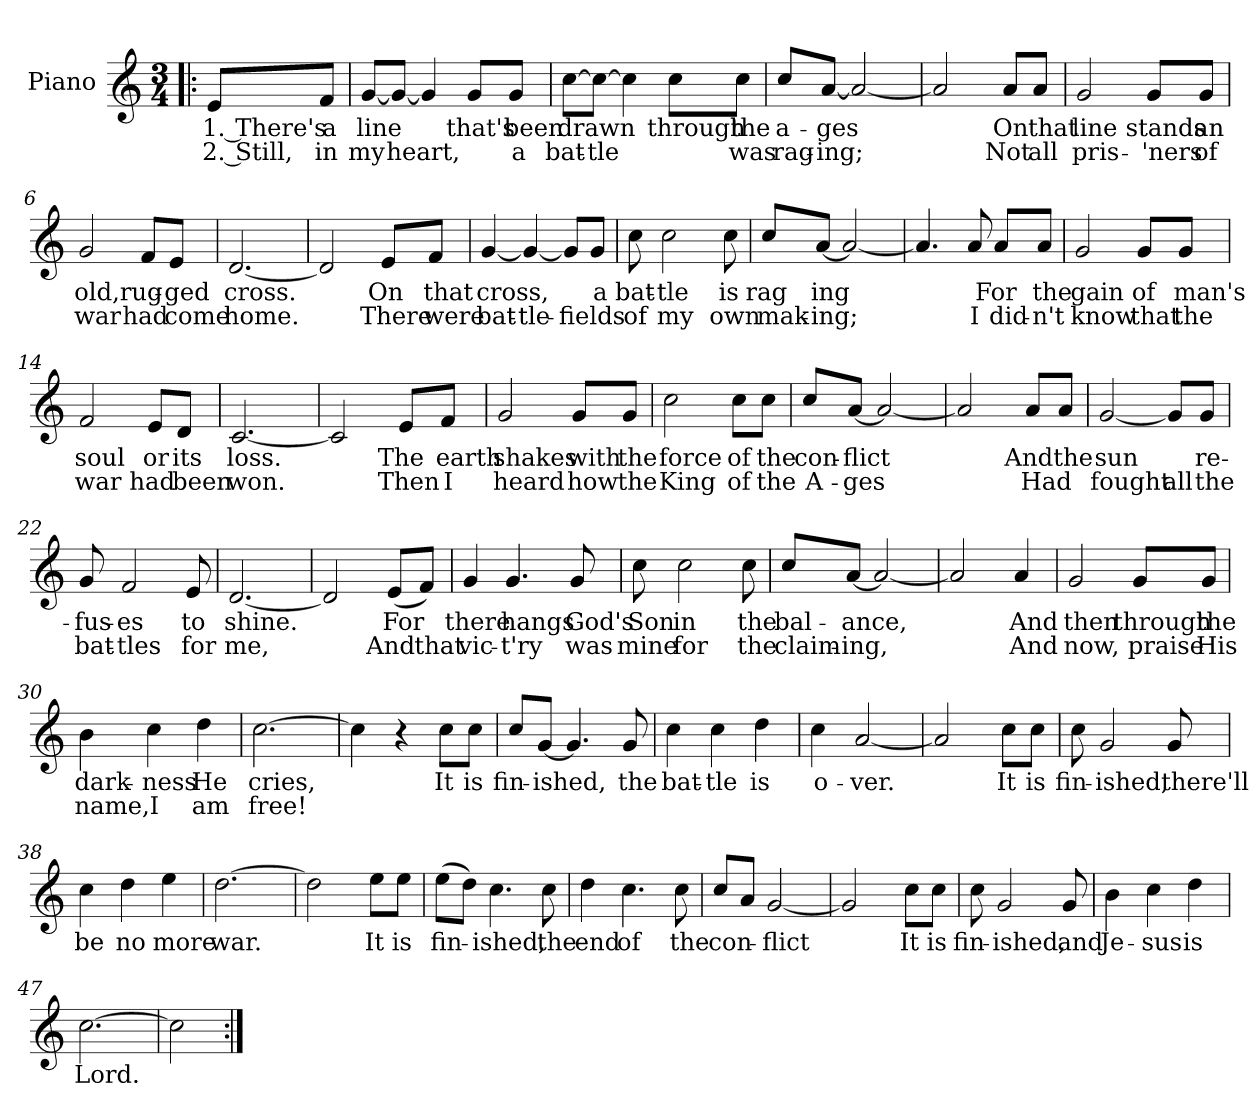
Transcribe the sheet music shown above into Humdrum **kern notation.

**kern	**text	**text
*part1	*part1	*part1
*staff1	*staff1	*staff1
*I"Piano	*	*
*I'Pno.	*	*
*clefG2	*	*
*k[]	*	*
*C:	*	*
*M3/4	*	*
=!|:	=!|:	=!|:
8e/L	1. There's	2. Still,
8f/J	a	in
=1	=1	=1
[8g/L	line	my
8g/J_	.	heart,
4g/]	.	.
8g/L	that's	.
8g/J	been	a
=2	=2	=2
[8cc\L	drawn	bat-
8cc\J_	.	-tle
4cc\]	.	.
8cc\L	through	.
8cc\J	the	was
=3	=3	=3
8cc/L	a-	rag-
[8a/J	-ges	-ing;
2a/_	.	.
!!LO:LB:g=z
=4	=4	=4
2a/]	.	.
8a/L	On	Not
8a/J	that	all
=5	=5	=5
2g/	line	pris-
8g/L	stands	-'ners
8g/J	an	of
=6	=6	=6
2g/	old,	war
8f/L	rug-	had
8e/J	-ged	come
=7	=7	=7
[2.d/	cross.	home.
=8	=8	=8
2d/]	.	.
8e/L	On	There
8f/J	that	were
!!LO:LB:g=z
=9	=9	=9
[4g/	cross,	bat-
4g/_	.	-tle-
8g/L]	.	-fields
8g/J	a	.
=10	=10	=10
8cc\	bat-	of
2cc\	-tle	my
8cc\	is	own
=11	=11	=11
8cc/L	rag	mak-
[8a/J	ing	-ing;
2a/_	.	.
=12	=12	=12
4.a/]	.	.
8a/	.	I
8a/L	For	did-
8a/J	the	-n't
!!LO:LB:g=z
=13	=13	=13
2g/	gain	know
8g/L	of	that
8g/J	man's	the
=14	=14	=14
2f/	soul	war
8e/L	or	had
8d/J	its	been
=15	=15	=15
[2.c/	loss.	won.
=16	=16	=16
2c/]	.	.
8e/L	The	Then
8f/J	earth	I
=17	=17	=17
2g/	shakes	heard
8g/L	with	how
8g/J	the	the
!!LO:LB:g=z
=18	=18	=18
2cc\	force	King
8cc\L	of	of
8cc\J	the	the
=19	=19	=19
8cc/L	con-	A-
[8a/J	-flict	-ges
2a/_	.	.
=20	=20	=20
2a/]	.	.
8a/L	And	Had
8a/J	the	.
=21	=21	=21
[2g/	sun	fought
8g/L]	.	all
8g/J	re-	the
=22	=22	=22
8g/	-fus-	bat-
2f/	-es	-tles
8e/	to	for
!!LO:LB:g=z
=23	=23	=23
[2.d/	shine.	me,
=24	=24	=24
2d/]	.	.
(8e/L	For	And
8f/J)	.	that
=25	=25	=25
4g/	there	vic-
4.g/	hangs	-t'ry
8g/	God's	was
=26	=26	=26
8cc\	Son	mine
2cc\	in	for
8cc\	the	the
=27	=27	=27
8cc/L	bal-	claim-
[8a/J	-ance,	-ing,
2a/_	.	.
!!LO:LB:g=z
=28	=28	=28
2a/]	.	.
4a/	And	And
=29	=29	=29
2g/	then	now,
8g/L	through	praise
8g/J	the	His
=30	=30	=30
4b\	dark-	name,
4cc\	-ness	I
4dd\	He	am
=31	=31	=31
[2.cc\	cries,	free!
!!LO:PB:g=z
=32	=32	=32
4cc\]	.	.
4r	.	.
8cc\L	It	.
8cc\J	is	.
=33	=33	=33
8cc/L	fin-	.
[8g/J	-ished,	.
4.g/]	.	.
8g/	the	.
=34	=34	=34
4cc\	bat-	.
4cc\	-tle	.
4dd\	is	.
=35	=35	=35
4cc\	o-	.
[2a/	-ver.	.
=36	=36	=36
2a/]	.	.
8cc\L	It	.
8cc\J	is	.
!!LO:LB:g=z
=37	=37	=37
8cc\	fin-	.
2g/	-ished,	.
8g/	there'll	.
=38	=38	=38
4cc\	be	.
4dd\	no	.
4ee\	more	.
=39	=39	=39
[2.dd\	war.	.
=40	=40	=40
2dd\]	.	.
8ee\L	It	.
8ee\J	is	.
!!LO:LB:g=z
=41	=41	=41
(8ee\L	fin-	.
8dd\J)	.	.
4.cc\	-ished,	.
8cc\	the	.
=42	=42	=42
4dd\	end	.
4.cc\	of	.
8cc\	the	.
=43	=43	=43
8cc/L	con-	.
8a/J	.	.
[2g/	-flict	.
=44	=44	=44
2g/]	.	.
8cc\L	It	.
8cc\J	is	.
!!LO:LB:g=z
=45	=45	=45
8cc\	fin-	.
2g/	-ished,	.
8g/	and	.
=46	=46	=46
4b\	Je-	.
4cc\	-sus	.
4dd\	is	.
=47	=47	=47
[2.cc\	Lord.	.
=48	=48	=48
2cc\]	.	.
=:|!	=:|!	=:|!
*-	*-	*-
